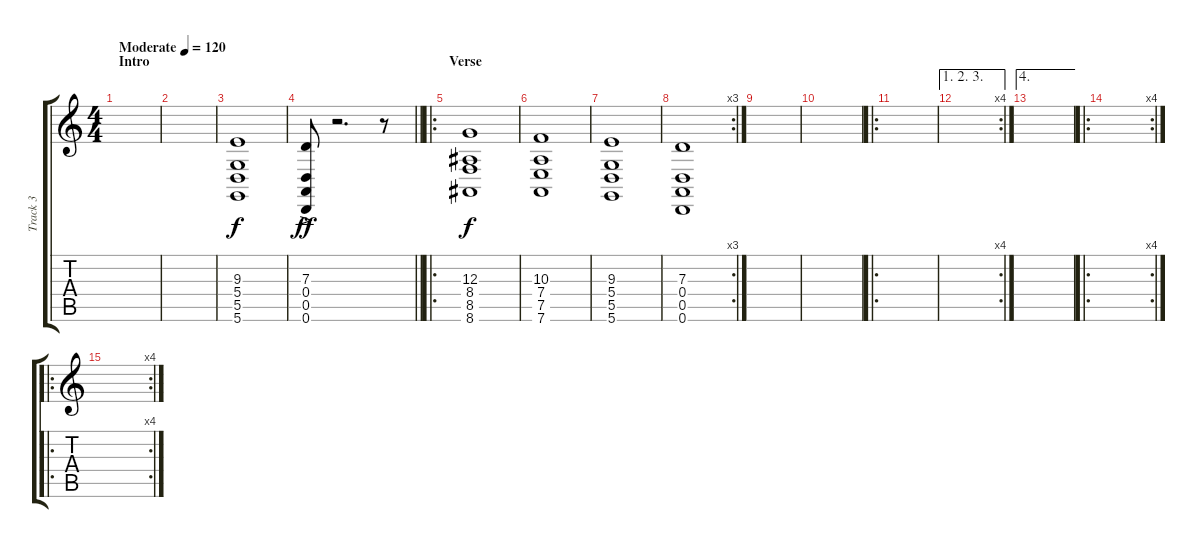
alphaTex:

\track ("Track 3" "Track 3") {instrument stringensemble1}
\staff {score tabs}
\tuning (E4 B3 G3 D3 A2 D2) {hide}
\ts (4 4)
\section ("" "Intro")
\tempo (120 "Moderate")
\clef g2
\ks c
|
|
(9.3 5.4 5.5 5.6).1 |
\barLineRight lightlight
(7.3{ac} 0.4{ac} 0.5{ac} 0.6{ac}).8{dy ff} r.2{d} r.8 |
\ro
\section ("" "Verse")
(12.3 8.4 8.5 8.6).1{dy f} |
(10.3 7.4 7.5 7.6).1 |
(9.3 5.4 5.5 5.6).1 |
\rc 3
(7.3 0.4 0.5 0.6).1 |
|
|
\ro
|
\ae (1 2 3)
\rc 4
|
\ae 4
|
\ro
\rc 4
|
\ro
\rc 4
